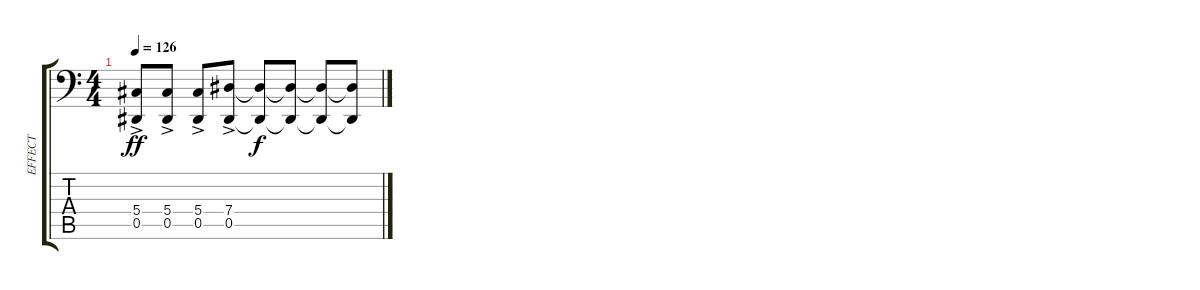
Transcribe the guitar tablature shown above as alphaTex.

\track ("EFFECT" "EFFECT") {instrument lead1square}
\staff {score tabs}
\tuning (Bb3 F3 Db3 Ab2 Eb2 Bb1) {hide}
\ts (4 4)
\tempo 126
\clef f4
\ks c
(5.4{ac} 0.5).8{dy ff} (5.4{ac} 0.5).8 (5.4{ac} 0.5).8 (7.4{ac} 0.5).8 (7.4{t} 0.5{t}).8{dy f} (7.4{t} 0.5{t}).8 (7.4{t} 0.5{t}).8 (7.4{t} 0.5{t}).8
